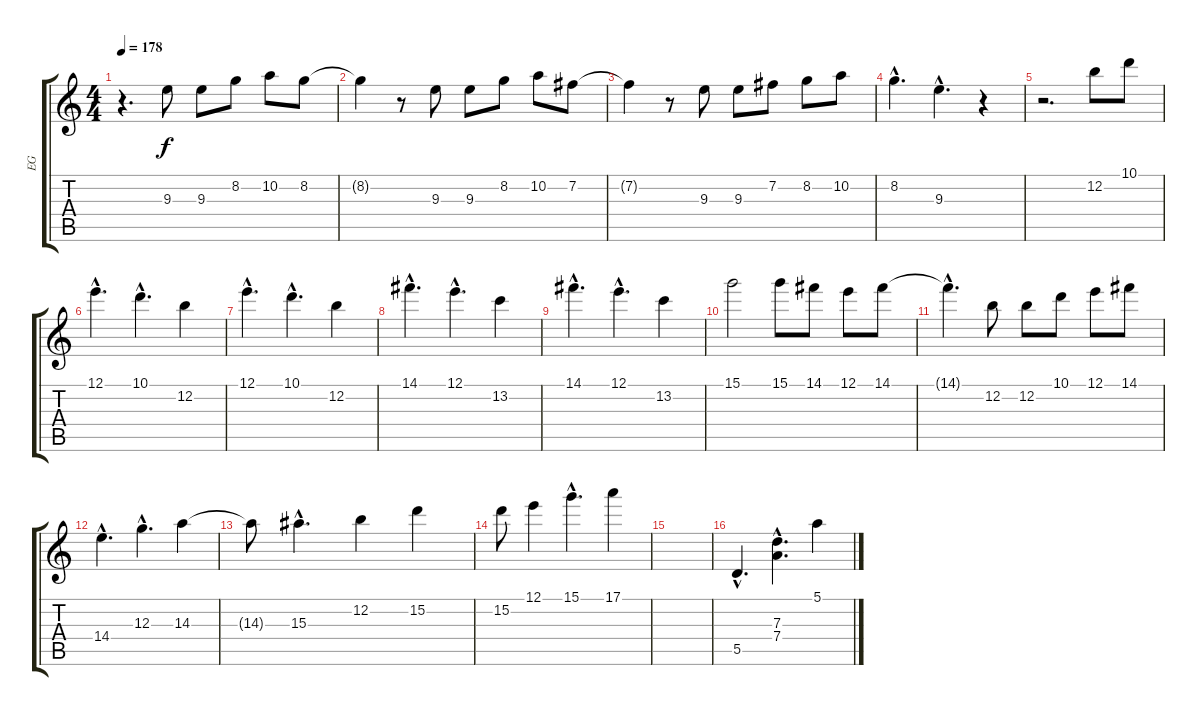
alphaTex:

\track ("EG" "EG") {instrument overdrivenguitar}
\staff {score tabs}
\tuning (E4 B3 G3 D3 A2 E2) {hide}
\ts (4 4)
\tempo 178
\clef g2
\ks c
r.4{d dy f} 9.3.8 9.3.8 8.2.8 10.2.8 8.2.8 |
8.2{t}.4 r.8 9.3.8 9.3.8 8.2.8 10.2.8 7.2.8 |
7.2{t}.4 r.8 9.3.8 9.3.8 7.2.8 8.2.8 10.2.8 |
8.2{hac}.4{d} 9.3{hac}.4{d} r.4 |
r.2{d} 12.2.8 10.1.8 |
12.1{hac}.4{d} 10.1{hac}.4{d} 12.2.4 |
12.1{hac}.4{d} 10.1{hac}.4{d} 12.2.4 |
14.1{hac}.4{d} 12.1{hac}.4{d} 13.2.4 |
14.1{hac}.4{d} 12.1{hac}.4{d} 13.2.4 |
15.1.2 15.1.8 14.1.8 12.1.8 14.1.8 |
14.1{hac t}.4{d} 12.2.8 12.2.8 10.1.8 12.1.8 14.1.8 |
14.4{hac}.4{d} 12.3{hac}.4{d} 14.3.4 |
14.3{t}.8 15.3{hac}.4{d} 12.2.4 15.2.4 |
15.2.8 12.1.4 15.1{hac}.4{d} 17.1.4 |
|
5.5{hac}.4{d} (7.3{hac} 7.4{hac}).4{d} 5.1.4
